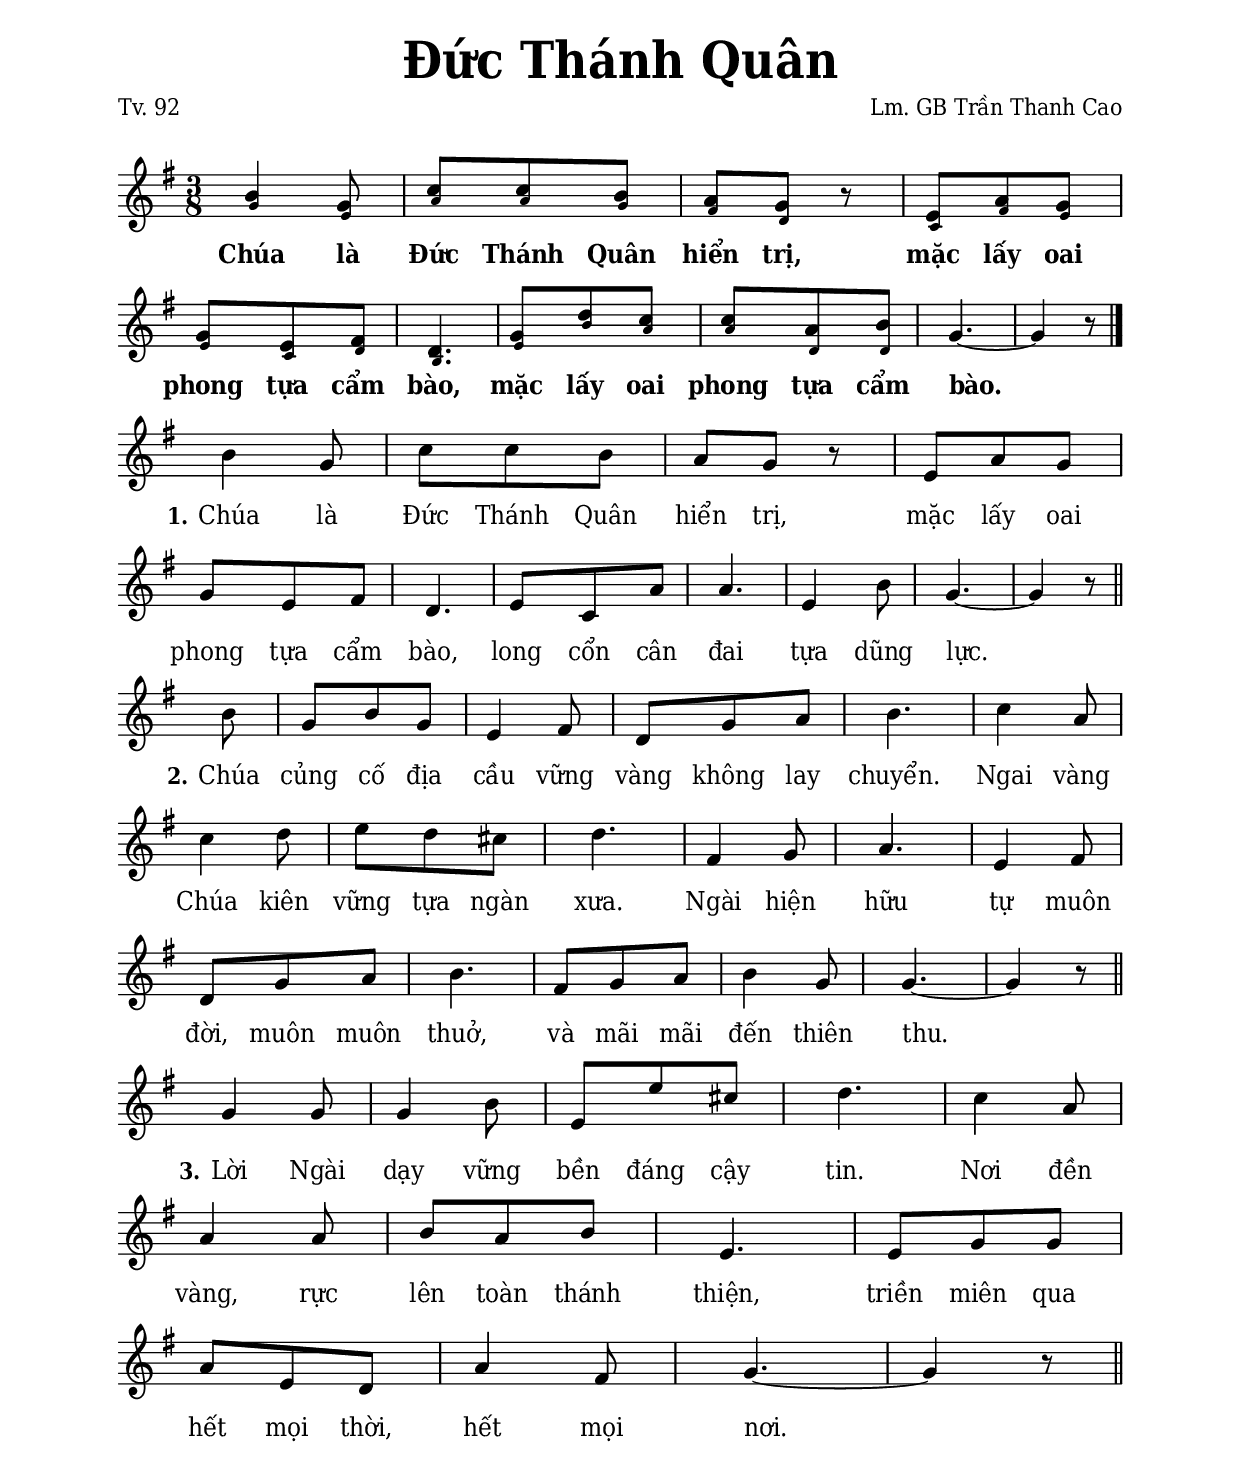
% Cài đặt chung
\version "2.22.1"
\include "english.ly"

\header {
  title = \markup { \fontsize #3 "Đức Thánh Quân" }
  poet = "Tv. 92"
  composer = "Lm. GB Trần Thanh Cao"
  arranger = " "
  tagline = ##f
}

% Nhạc điệp khúc
nhacDiepKhucSop = \relative c'' {
  <>^\markup { \halign #40 " " }
  b4 g8 |
  c c b |
  a g r |
  e a g |
  g e fs |
  d4. |
  g8 d' c |
  c a b |
  g4. ~ |
  g4 r8 \bar "|."
}

nhacDiepKhucBas = \relative c'' {


  g4 e8 |
  a a g |
  fs d r |
  c fs e |
  e c d |
  b4. |
  e8 b' a |
  a d, d |
  g4. ~ |
  g4 r8
}

% Nhạc phiên khúc
nhacPhienKhucMot = \relative c'' {

  b4 g8 |
  c c b |
  a g r |
  e a g |
  g e fs |
  d4. |
  e8 c a' |
  a4. |
  e4 b'8 |
  g4. ~ |
  g4 r8 \bar "||"
}

nhacPhienKhucHai = \relative c'' {

  \partial 8 b8 |
  g b g |
  e4 fs8 |
  d g a |
  b4. |
  c4 a8 |
  c4 d8 |
  e d cs |
  d4. |
  fs,4 g8 |
  a4. |
  e4 fs8 |
  d g a |
  b4. |
  fs8 g a |
  b4 g8 |
  g4. ~ |
  g4 r8 \bar "||"
}

nhacPhienKhucBa = \relative c'' {
 
  g4 g8 |
  g4 b8 |
  e, e' cs |
  d4. |
  c4 a8 |
  a4 a8 |
  b a b |
  e,4. |
  e8 g g |
  a e d |
  a'4 fs8 |
  g4. ~ |
  g4 r8 \bar "||"
}

% Lời điệp khúc
loiDiepKhuc = \lyricmode {
 
  Chúa là Đức Thánh Quân hiển trị,
  mặc lấy oai phong tựa cẩm bào,
  mặc lấy oai phong tựa cẩm bào.
}

% Lời phiên khúc
loiPhienKhucMot = \lyricmode {
  \set stanza = #"1."
  Chúa là Đức Thánh Quân hiển trị,
  mặc lấy oai phong tựa cẩm bào,
  long cổn cân đai tựa dũng lực.
}

loiPhienKhucHai = \lyricmode {
  \set stanza = #"2."
  Chúa củng cố địa cầu vững vàng không lay chuyển.
  Ngai vàng Chúa kiên vững tựa ngàn xưa.
  Ngài hiện hữu tự muôn đời,
  muôn muôn thuở, và mãi mãi đến thiên thu.
}

loiPhienKhucBa = \lyricmode {
  \set stanza = #"3."
  Lời Ngài dạy vững bền đáng cậy tin.
  Nơi đền vàng, rực lên toàn thánh thiện,
  triền miên qua hết mọi thời, hết mọi nơi.
}


% Dàn trang
\paper {
  #(set-paper-size "a4")
  top-margin = 20\mm
  bottom-margin = 10\mm
  left-margin = 20\mm
  right-margin = 20\mm
  indent = #0
  #(define fonts
    (make-pango-font-tree
      "Deja Vu Serif Condensed"
      "Deja Vu Serif Condensed"
      "Deja Vu Serif Condensed"
      (/ 20 20)))
  page-count = #1
  system-system-spacing = #'((basic-distance . 12.5)
                             (minimum-distance . 12.5)
                             (padding . 1))
  score-system-spacing = #'((basic-distance . 12.5)
                             (minimum-distance . 12.5)
                             (padding . 1))
}

% Thiết lập tông và nhịp
TongNhip = { \key g \major \time 3/8 }

% Đổi kích thước nốt cho bè phụ
notBePhu =
#(define-music-function (font-size music) (number? ly:music?)
   (for-some-music
     (lambda (m)
       (if (music-is-of-type? m 'rhythmic-event)
           (begin
             (set! (ly:music-property m 'tweaks)
                   (cons `(font-size . ,font-size)
                         (ly:music-property m 'tweaks)))
             #t)
           #f))
     music)
   music)

\score {
  \new ChoirStaff <<
    \new Staff = diepKhuc \with {
        \consists "Merge_rests_engraver"
        %\magnifyStaff #(magstep +1)
        printPartCombineTexts = ##f
      }
      <<
      \new Voice \TongNhip \partCombine 
        \nhacDiepKhucSop
        \notBePhu -3 { \nhacDiepKhucBas }
      \new NullVoice = nhacThamChieu \nhacDiepKhucSop
      \new Lyrics \with {
          \override VerticalAxisGroup.
            nonstaff-relatedstaff-spacing.padding = #1.2
          \override VerticalAxisGroup.
            nonstaff-unrelatedstaff-spacing.padding = #1
        }
        \lyricsto nhacThamChieu \loiDiepKhuc
      >>
  >>
  \layout {
    \override Lyrics.LyricText.font-series = #'bold
    %\override Lyrics.LyricText.font-size = #+2
    \override Lyrics.LyricSpace.minimum-distance = #2.2
    \override Score.BarNumber.break-visibility = ##(#f #f #f)
    \override Score.SpacingSpanner.uniform-stretching = ##t
  }
}

\score {
  \new ChoirStaff <<
    \new Staff = phienKhuc \with {
        %\magnifyStaff #(magstep +1)
      }
      <<
      \new Voice = beSop {
        \key g \major \time 3/8 \nhacPhienKhucMot
      }
    >>
    \new Lyrics \with {
          \override VerticalAxisGroup.
            nonstaff-relatedstaff-spacing.padding = #1.5
          \override VerticalAxisGroup.
            nonstaff-unrelatedstaff-spacing.padding = #1
        }
        \lyricsto beSop \loiPhienKhucMot
  >>
  \layout {
    \override Staff.TimeSignature.transparent = ##t
    %\override Lyrics.LyricText.font-size = #+2
    \override Lyrics.LyricSpace.minimum-distance = #2.5
    \override Score.BarNumber.break-visibility = ##(#f #f #f)
    \override Score.SpacingSpanner.uniform-stretching = ##t
  }
}

\score {
  \new ChoirStaff <<
    \new Staff = phienKhuc \with {
        %\magnifyStaff #(magstep +1)
      }
      <<
      \new Voice = beSop {
        \key g \major \time 3/8 \nhacPhienKhucHai
      }
    >>
    \new Lyrics \with {
          \override VerticalAxisGroup.
            nonstaff-relatedstaff-spacing.padding = #1.5
          \override VerticalAxisGroup.
            nonstaff-unrelatedstaff-spacing.padding = #1
        }
        \lyricsto beSop \loiPhienKhucHai
  >>
  \layout {
    \override Staff.TimeSignature.transparent = ##t
    %\override Lyrics.LyricText.font-size = #+2
    \override Lyrics.LyricSpace.minimum-distance = #2.0
    \override Score.BarNumber.break-visibility = ##(#f #f #f)
    \override Score.SpacingSpanner.uniform-stretching = ##t
  }
}

\score {
  \new ChoirStaff <<
    \new Staff = phienKhuc \with {
        %\magnifyStaff #(magstep +1)
      }
      <<
      \new Voice = beSop {
        \key g \major \time 3/8 \nhacPhienKhucBa
      }
    >>
    \new Lyrics \with {
          \override VerticalAxisGroup.
            nonstaff-relatedstaff-spacing.padding = #2
          \override VerticalAxisGroup.
            nonstaff-unrelatedstaff-spacing.padding = #1
        }
        \lyricsto beSop \loiPhienKhucBa
  >>
  \layout {
    \override Staff.TimeSignature.transparent = ##t
    %\override Lyrics.LyricText.font-size = #+2
    \override Lyrics.LyricSpace.minimum-distance = #2.5
    \override Score.BarNumber.break-visibility = ##(#f #f #f)
    \override Score.SpacingSpanner.uniform-stretching = ##t
  }
}